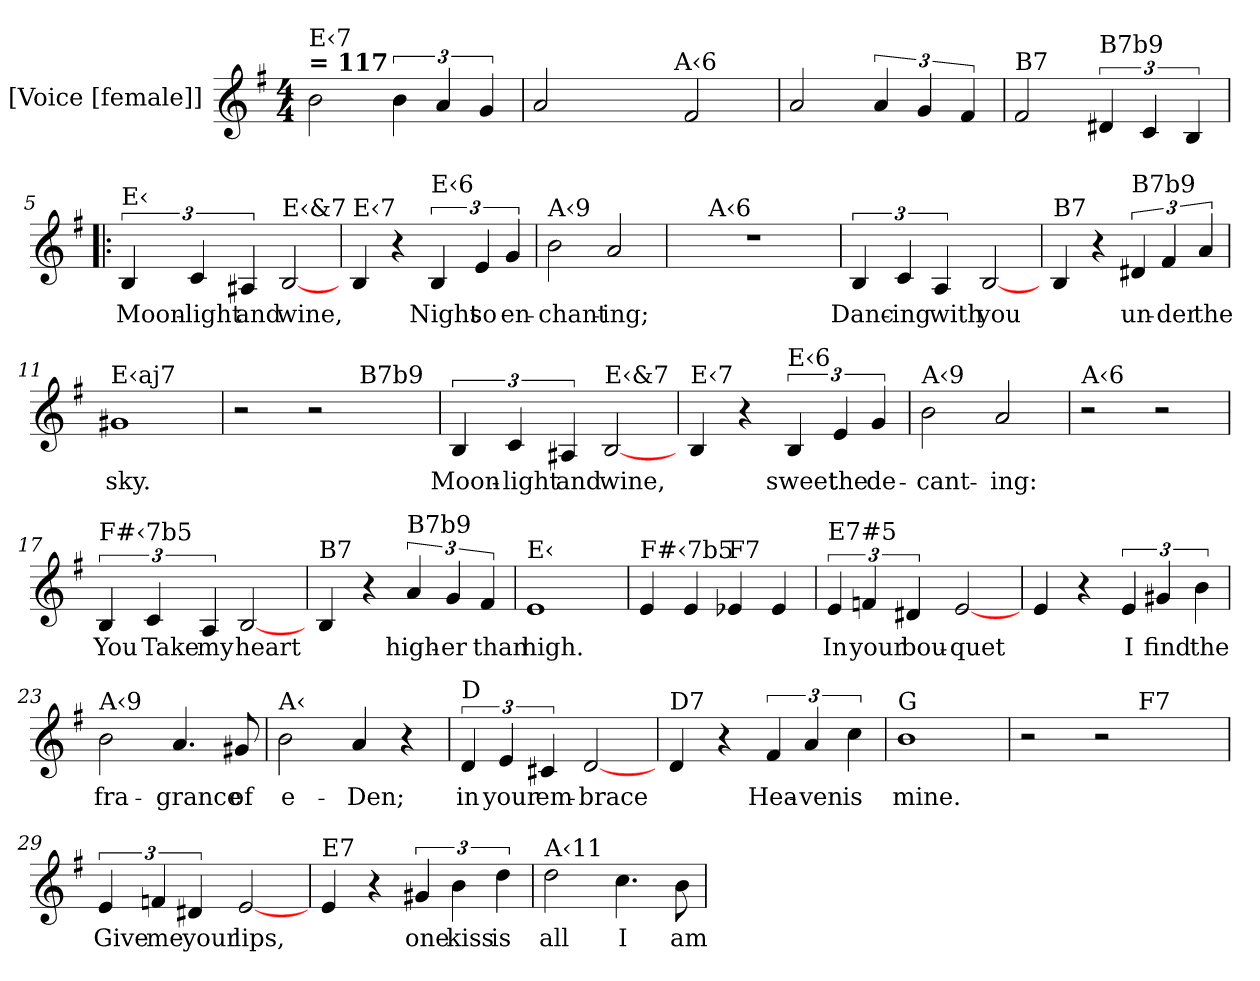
**kern	**text
*part1	*part1
*staff1	*staff1
*I"[Voice [female]]	*
*clefG2	*
*k[f#]	*
*G:	*
*M4/4	*
=1	=1
!LO:TX:a:B:t== 117	!
!LO:TX:a:t=E‹7	!
2b	.
6b	.
6a	.
6g	.
=2	=2
!LO:TX:a:t=A‹	!
*^	*
2a	4ryy	.
.	8ryy	.
.	16ryy	.
.	32ryy	.
.	128...ryy	.
!	!LO:TX:a:t=A‹6	!
.	2ryy	.
2f#	.	.
.	64ryy	.
.	1024ryy	.
=3	=3	=3
!LO:TX:a:t=F#‹7	!	!
*v	*v	*
2a	.
6a	.
6g	.
6f#	.
=4	=4
!LO:TX:a:t=B7	!
2f#	.
!LO:TX:a:t=B7b9	!
6d#	.
6c	.
6B	.
=5!|:	=5!|:
!LO:TX:a:t=E‹	!
6B	-Moon-
6c	-light
6A#	-and
!LO:TX:a:t=E‹&7	!
[2B	-wine,
=6	=6
!LO:TX:a:t=E‹7	!
4B	.
4r	.
!LO:TX:a:t=E‹6	!
6B	-Night
6e	-so
6g	-en-
=7	=7
!LO:TX:a:t=A‹9	!
2b	-chant-
2a	-ing;
=8	=8
*^	*
1r	8ryy	.
.	64ryy	.
.	256ryy	.
!	!LO:TX:a:t=A‹6	!
.	2ryy	.
.	4ryy	.
.	16ryy	.
.	32ryy	.
.	128.ryy	.
=9	=9	=9
!LO:TX:a:t=F#‹7b5	!	!
*v	*v	*
6B	-Danc-
6c	-ing
6A	-with
[2B	-you
=10	=10
!LO:TX:a:t=B7	!
4B	.
4r	.
!LO:TX:a:t=B7b9	!
6d#	-un-
6f#	-der
6a	-the
=11	=11
!LO:TX:a:t=E‹aj7	!
1g#	-sky.
=12	=12
!LO:TX:a:t=F#‹7	!
*^	*
2r	2ryy	.
2r	8ryy	.
.	32ryy	.
.	128ryy	.
!	!LO:TX:a:t=B7b9	!
.	4ryy	.
.	16ryy	.
.	64.ryy	.
=13	=13	=13
!LO:TX:a:t=E‹	!	!
*v	*v	*
6B	-Moon-
6c	-light
6A#	-and
!LO:TX:a:t=E‹&7	!
[2B	-wine,
=14	=14
!LO:TX:a:t=E‹7	!
4B	.
4r	.
!LO:TX:a:t=E‹6	!
6B	-sweet
6e	-the
6g	-de-
=15	=15
!LO:TX:a:t=A‹9	!
2b	-cant-
2a	-ing:
=16	=16
!LO:TX:a:t=A‹6	!
2r	.
2r	.
=17	=17
!LO:TX:a:t=F#‹7b5	!
6B	-You
6c	-Take
6A	-my
[2B	-heart
=18	=18
!LO:TX:a:t=B7	!
4B	.
4r	.
!LO:TX:a:t=B7b9	!
6a	-high-
6g	-er
6f#	-than
=19	=19
!LO:TX:a:t=E‹	!
1e	-high.
=20	=20
!LO:TX:a:t=F#‹7b5	!
4e	.
4e	.
!LO:TX:a:t=F7	!
4e-	.
4e-	.
=21	=21
!LO:TX:a:t=E7#5	!
6e	-In
6f	-your
6d#	-bou-
[2e	-quet
=22	=22
4e	.
4r	.
6e	-I
6g#	-find
6b	-the
=23	=23
!LO:TX:a:t=A‹9	!
2b	-fra-
4.a	-grance
8g#	-of
=24	=24
!LO:TX:a:t=A‹	!
2b	-e-
4a	-Den;
4r	.
=25	=25
!LO:TX:a:t=D	!
6d	-in
6e	-your
6c#	-em-
[2d	-brace
=26	=26
!LO:TX:a:t=D7	!
4d	.
4r	.
6f#	-Hea-
6a	-ven
6cc	-is
=27	=27
!LO:TX:a:t=G	!
1b	-mine.
=28	=28
!LO:TX:a:t=F#‹7	!
*^	*
2r	2ryy	.
2r	16ryy	.
.	32ryy	.
.	128..ryy	.
!	!LO:TX:a:t=F7	!
.	4ryy	.
.	8ryy	.
.	64ryy	.
.	512ryy	.
=29	=29	=29
!LO:TX:a:t=E7#5	!	!
*v	*v	*
6e	-Give
6f	-me
6d#	-your
[2e	-lips,
=30	=30
!LO:TX:a:t=E7	!
4e	.
4r	.
6g#	-one
6b	-kiss
6dd	-is
=31	=31
!LO:TX:a:t=A‹11	!
2dd	-all
4.cc	-I
8b	-am
=	=
*-	*-
